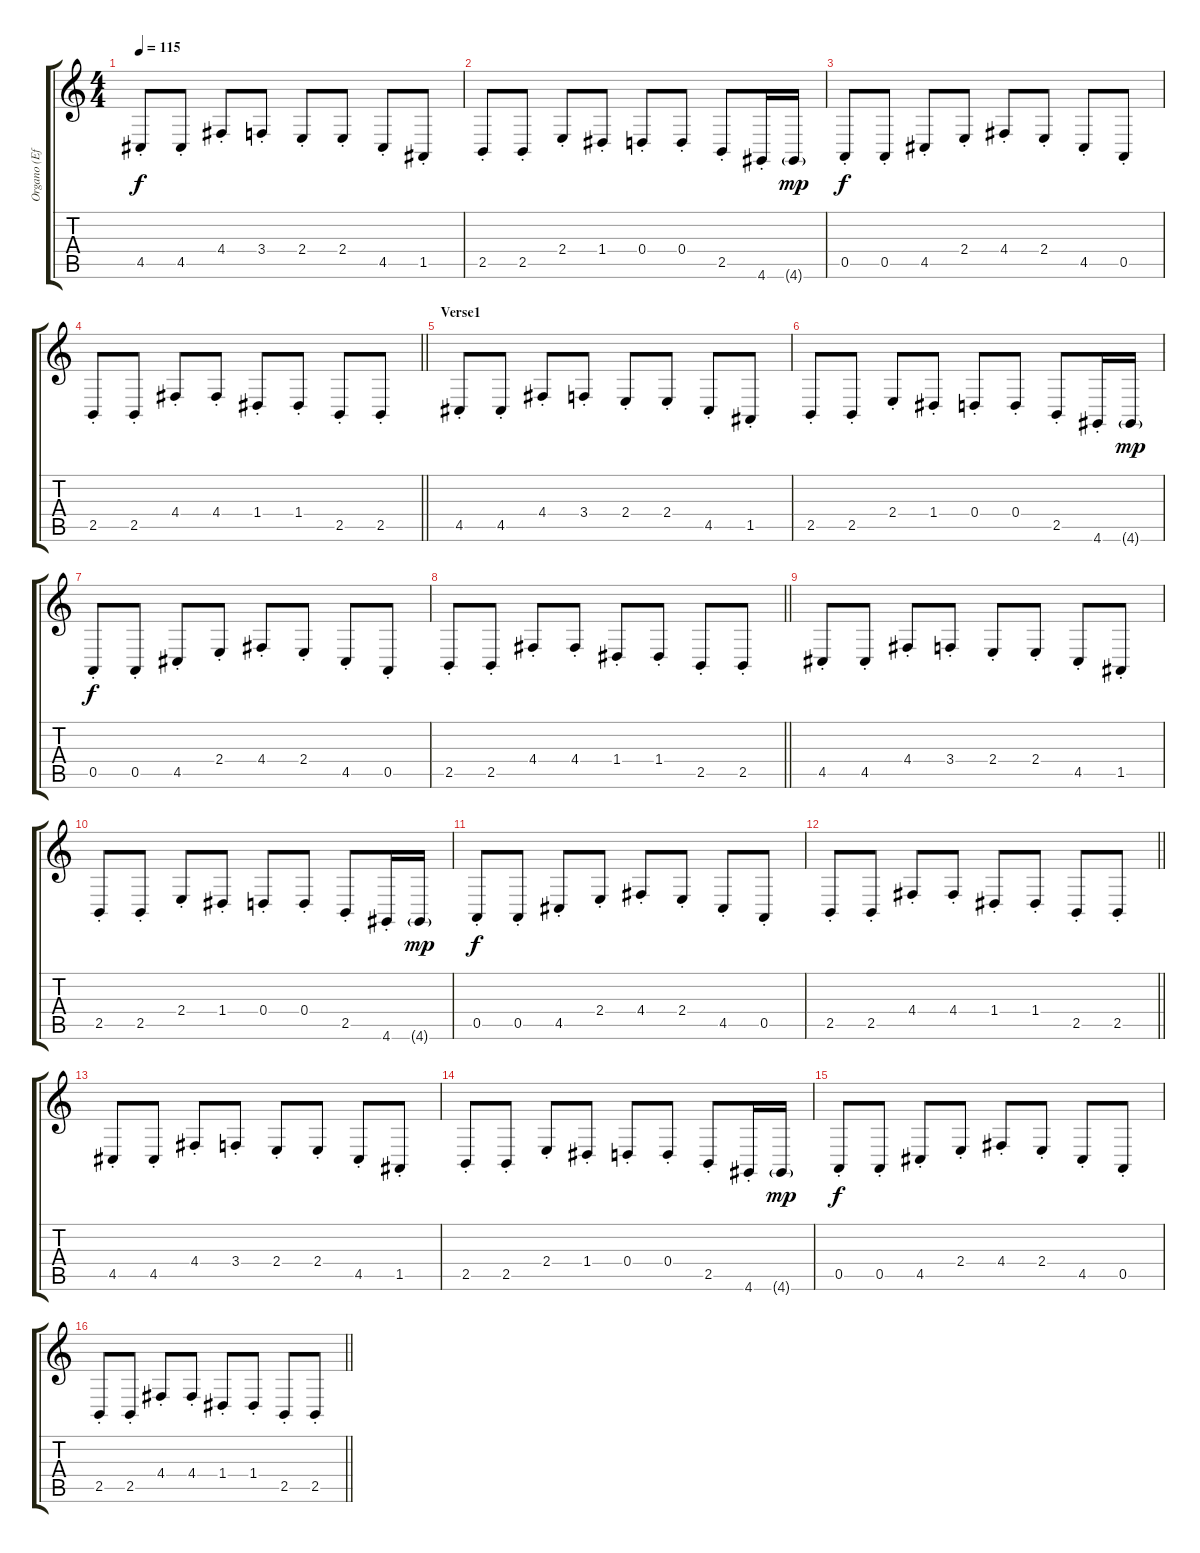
\track ("Organo (Efecto Sweep)" "Organo (Ef") {instrument pad8sweep}
\staff {score tabs}
\tuning (E4 B3 G3 D3 A2 E2) {hide}
\ts (4 4)
\tempo 115
\clef g2
\ks c
4.5{st}.8{dy f instrument pad8sweep} 4.5{st}.8 4.4{st}.8 3.4{st}.8 2.4{st}.8 2.4{st}.8 4.5{st}.8 1.5{st}.8 |
2.5{st}.8 2.5{st}.8 2.4{st}.8 1.4{st}.8 0.4{st}.8 0.4{st}.8 2.5{st}.8 4.6{st}.16 4.6{g}.16{dy mp} |
0.5{st}.8{dy f} 0.5{st}.8 4.5{st}.8 2.4{st}.8 4.4{st}.8 2.4{st}.8 4.5{st}.8 0.5{st}.8 |
\barLineRight lightlight
2.5{st}.8 2.5{st}.8 4.4{st}.8 4.4{st}.8 1.4{st}.8 1.4{st}.8 2.5{st}.8 2.5{st}.8 |
\section ("" "Verse1")
4.5{st}.8 4.5{st}.8 4.4{st}.8 3.4{st}.8 2.4{st}.8 2.4{st}.8 4.5{st}.8 1.5{st}.8 |
2.5{st}.8 2.5{st}.8 2.4{st}.8 1.4{st}.8 0.4{st}.8 0.4{st}.8 2.5{st}.8 4.6{st}.16 4.6{g}.16{dy mp} |
0.5{st}.8{dy f} 0.5{st}.8 4.5{st}.8 2.4{st}.8 4.4{st}.8 2.4{st}.8 4.5{st}.8 0.5{st}.8 |
\barLineRight lightlight
2.5{st}.8 2.5{st}.8 4.4{st}.8 4.4{st}.8 1.4{st}.8 1.4{st}.8 2.5{st}.8 2.5{st}.8 |
4.5{st}.8 4.5{st}.8 4.4{st}.8 3.4{st}.8 2.4{st}.8 2.4{st}.8 4.5{st}.8 1.5{st}.8 |
2.5{st}.8 2.5{st}.8 2.4{st}.8 1.4{st}.8 0.4{st}.8 0.4{st}.8 2.5{st}.8 4.6{st}.16 4.6{g}.16{dy mp} |
0.5{st}.8{dy f} 0.5{st}.8 4.5{st}.8 2.4{st}.8 4.4{st}.8 2.4{st}.8 4.5{st}.8 0.5{st}.8 |
\barLineRight lightlight
2.5{st}.8 2.5{st}.8 4.4{st}.8 4.4{st}.8 1.4{st}.8 1.4{st}.8 2.5{st}.8 2.5{st}.8 |
4.5{st}.8 4.5{st}.8 4.4{st}.8 3.4{st}.8 2.4{st}.8 2.4{st}.8 4.5{st}.8 1.5{st}.8 |
2.5{st}.8 2.5{st}.8 2.4{st}.8 1.4{st}.8 0.4{st}.8 0.4{st}.8 2.5{st}.8 4.6{st}.16 4.6{g}.16{dy mp} |
0.5{st}.8{dy f} 0.5{st}.8 4.5{st}.8 2.4{st}.8 4.4{st}.8 2.4{st}.8 4.5{st}.8 0.5{st}.8 |
\barLineRight lightlight
2.5{st}.8 2.5{st}.8 4.4{st}.8 4.4{st}.8 1.4{st}.8 1.4{st}.8 2.5{st}.8 2.5{st}.8
